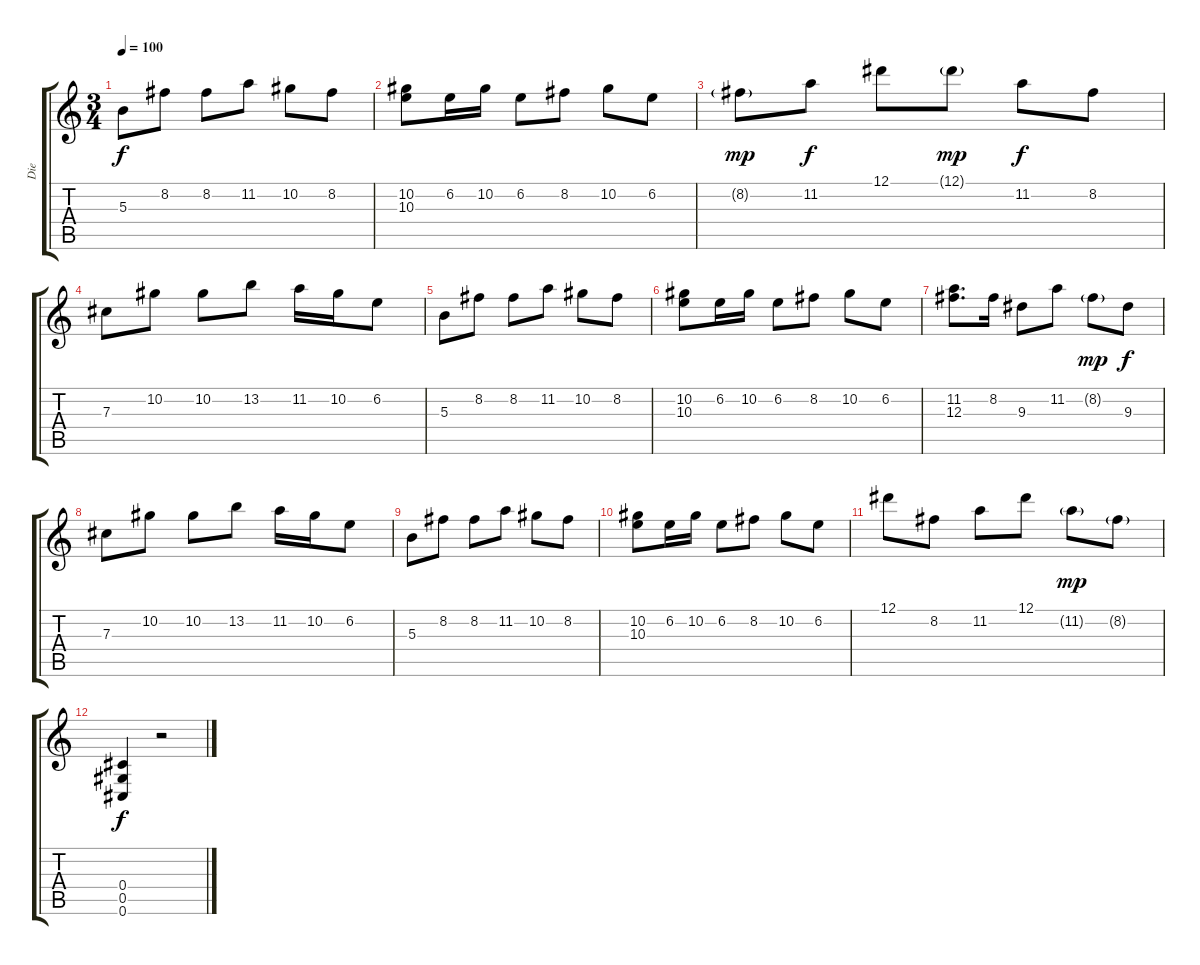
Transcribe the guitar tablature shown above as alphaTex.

\track ("Die" "Die") {instrument electricguitarclean}
\staff {score tabs}
\tuning (Eb4 Bb3 Gb3 Db3 Ab2 Db2) {hide}
\ts (3 4)
\tempo 100
\clef g2
\ks c
5.3.8{dy f} 8.2.8 8.2.8 11.2.8 10.2.8 8.2.8 |
(10.2 10.3).8 6.2.16 10.2.16 6.2.8 8.2.8 10.2.8 6.2.8 |
8.2{g}.8{dy mp} 11.2.8{dy f} 12.1.8 12.1{g}.8{dy mp} 11.2.8{dy f} 8.2.8 |
7.3.8 10.2.8 10.2.8 13.2.8 11.2.16 10.2.16 6.2.8 |
5.3.8 8.2.8 8.2.8 11.2.8 10.2.8 8.2.8 |
(10.2 10.3).8 6.2.16 10.2.16 6.2.8 8.2.8 10.2.8 6.2.8 |
(11.2 12.3).8{d} 8.2.16 9.3.8 11.2.8 8.2{g}.8{dy mp} 9.3.8{dy f} |
7.3.8 10.2.8 10.2.8 13.2.8 11.2.16 10.2.16 6.2.8 |
5.3.8 8.2.8 8.2.8 11.2.8 10.2.8 8.2.8 |
(10.2 10.3).8 6.2.16 10.2.16 6.2.8 8.2.8 10.2.8 6.2.8 |
12.1.8 8.2.8 11.2.8 12.1.8 11.2{g}.8{dy mp} 8.2{g}.8 |
(0.4 0.5 0.6).4{dy f instrument distortionguitar} r.2
